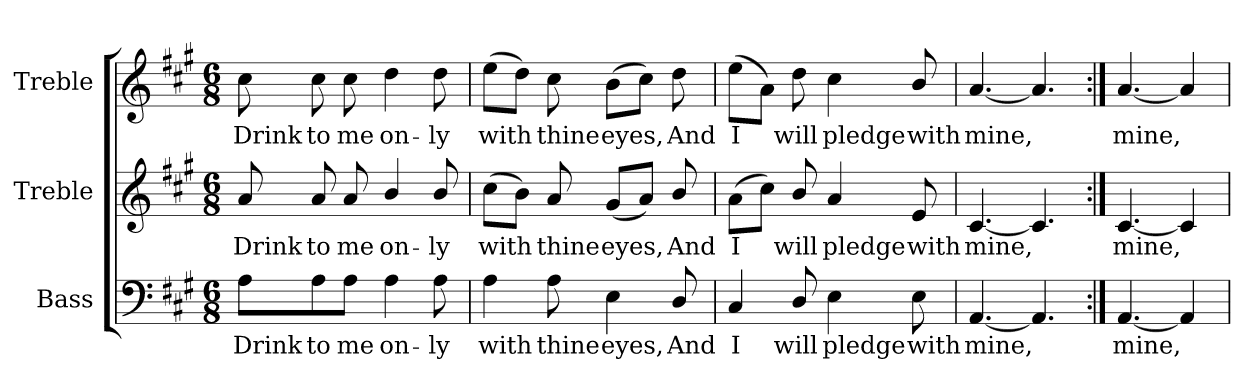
**kern	**text	**kern	**text	**kern	**text
*part3	*part3	*part2	*part2	*part1	*part1
*staff3	*staff3	*staff2	*staff2	*staff1	*staff1
*I"Bass	*	*I"Treble	*	*I"Treble	*
*I'B.	*	*	*	*	*
!!LO:PB:g=z
*clefF4	*	*clefG2	*	*clefG2	*
*k[f#c#g#]	*	*k[f#c#g#]	*	*k[f#c#g#]	*
*A:	*	*A:	*	*A:	*
*M6/8	*	*M6/8	*	*M6/8	*
=1	=1	=1	=1	=1	=1
!	!LO:LY:b:color=#000000	!	!	!	!
!	!	!	!LO:LY:b:color=#000000	!	!
!	!	!	!	!	!LO:LY:b:color=#000000
8Ai\L	Drink	8ai/	Drink	8cc#i\	Drink
!	!LO:LY:b:color=#000000	!	!	!	!
!	!	!	!LO:LY:b:color=#000000	!	!
!	!	!	!	!	!LO:LY:b:color=#000000
8Ai\	to	8ai/	to	8cc#i\	to
!	!LO:LY:b:color=#000000	!	!	!	!
!	!	!	!LO:LY:b:color=#000000	!	!
!	!	!	!	!	!LO:LY:b:color=#000000
8Ai\J	me	8ai/	me	8cc#i\	me
!	!LO:LY:b:color=#000000	!	!	!	!
!	!	!	!LO:LY:b:color=#000000	!	!
!	!	!	!	!	!LO:LY:b:color=#000000
4Ai\	on-	4bi/	on-	4ddi\	on-
!	!LO:LY:b:color=#000000	!	!	!	!
!	!	!	!LO:LY:b:color=#000000	!	!
!	!	!	!	!	!LO:LY:b:color=#000000
8Ai\	-ly	8bi/	-ly	8ddi\	-ly
=2	=2	=2	=2	=2	=2
!	!LO:LY:b:color=#000000	!	!	!	!
!	!	!	!LO:LY:b:color=#000000	!	!
!	!	!	!	!	!LO:LY:b:color=#000000
4Ai\	with	(8cc#i\L	with	(8eei\L	with
.	.	8bi\J)	.	8ddi\J)	.
!	!LO:LY:b:color=#000000	!	!	!	!
!	!	!	!LO:LY:b:color=#000000	!	!
!	!	!	!	!	!LO:LY:b:color=#000000
8Ai\	thine	8ai/	thine	8cc#i\	thine
!	!LO:LY:b:color=#000000	!	!	!	!
!	!	!	!LO:LY:b:color=#000000	!	!
!	!	!	!	!	!LO:LY:b:color=#000000
4Ei\	eyes,	(8g#i/L	eyes,	(8bi\L	eyes,
.	.	8ai/J)	.	8cc#i\J)	.
!	!LO:LY:b:color=#000000	!	!	!	!
!	!	!	!LO:LY:b:color=#000000	!	!
!	!	!	!	!	!LO:LY:b:color=#000000
8Di/	And	8bi/	And	8ddi\	And
=3	=3	=3	=3	=3	=3
!	!LO:LY:b:color=#000000	!	!	!	!
!	!	!	!LO:LY:b:color=#000000	!	!
!	!	!	!	!	!LO:LY:b:color=#000000
4C#i/	I	(8ai\L	I	(8eei\L	I
.	.	8cc#i\J)	.	8ai\J)	.
!	!LO:LY:b:color=#000000	!	!	!	!
!	!	!	!LO:LY:b:color=#000000	!	!
!	!	!	!	!	!LO:LY:b:color=#000000
8Di/	will	8bi/	will	8ddi\	will
!	!LO:LY:b:color=#000000	!	!	!	!
!	!	!	!LO:LY:b:color=#000000	!	!
!	!	!	!	!	!LO:LY:b:color=#000000
4Ei\	pledge	4ai/	pledge	4cc#i\	pledge
!	!LO:LY:b:color=#000000	!	!	!	!
!	!	!	!LO:LY:b:color=#000000	!	!
!	!	!	!	!	!LO:LY:b:color=#000000
8Ei\	with	8ei/	with	8bi/	with
=4	=4	=4	=4	=4	=4
!	!LO:LY:b:color=#000000	!	!	!	!
!	!	!	!LO:LY:b:color=#000000	!	!
!	!	!	!	!	!LO:LY:b:color=#000000
[4.AAi/	mine,	[4.c#i/	mine,	[4.ai/	mine,
4.AAi/]	.	4.c#i/]	.	4.ai/]	.
=5:|!	=5:|!	=5:|!	=5:|!	=5:|!	=5:|!
!	!LO:LY:b:color=#000000	!	!	!	!
!	!	!	!LO:LY:b:color=#000000	!	!
!	!	!	!	!	!LO:LY:b:color=#000000
[4.AAi/	mine,	[4.c#i/	mine,	[4.ai/	mine,
4AAi/]	.	4c#i/]	.	4ai/]	.
=	=	=	=	=	=
*-	*-	*-	*-	*-	*-
